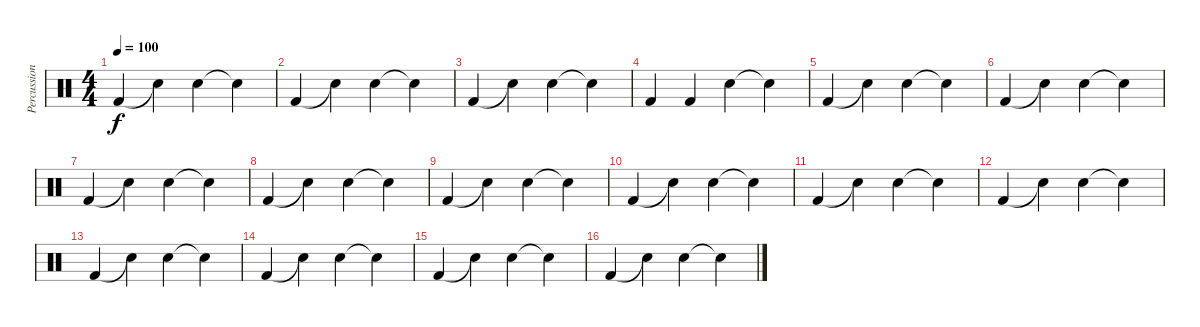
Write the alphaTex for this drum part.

\track ("Percussioni" "Percussion") {instrument percussion}
\staff {score}
\articulation defaults
\ts (4 4)
\tempo 100
\clef neutral
\ks c "Kick (hit) 2".4{dy f} "Snare (hit)"{t}.4 "Snare (hit) 2".4 "Snare (hit)"{t}.4
|
"Kick (hit) 2".4 "Snare (hit)"{t}.4 "Snare (hit) 2".4 "Snare (hit)"{t}.4 |
"Kick (hit) 2".4 "Snare (hit)"{t}.4 "Snare (hit) 2".4 "Snare (hit)"{t}.4 |
"Kick (hit) 2".4 "Kick (hit) 2".4 "Snare (hit) 2".4 "Snare (hit)"{t}.4 |
"Kick (hit) 2".4 "Snare (hit)"{t}.4 "Snare (hit) 2".4 "Snare (hit)"{t}.4 |
"Kick (hit) 2".4 "Snare (hit)"{t}.4 "Snare (hit) 2".4 "Snare (hit)"{t}.4 |
"Kick (hit) 2".4 "Snare (hit)"{t}.4 "Snare (hit) 2".4 "Snare (hit)"{t}.4 |
"Kick (hit) 2".4 "Snare (hit)"{t}.4 "Snare (hit) 2".4 "Snare (hit)"{t}.4 |
"Kick (hit) 2".4 "Snare (hit)"{t}.4 "Snare (hit) 2".4 "Snare (hit)"{t}.4 |
"Kick (hit) 2".4 "Snare (hit)"{t}.4 "Snare (hit) 2".4 "Snare (hit)"{t}.4 |
"Kick (hit) 2".4 "Snare (hit)"{t}.4 "Snare (hit) 2".4 "Snare (hit)"{t}.4 |
"Kick (hit) 2".4 "Snare (hit)"{t}.4 "Snare (hit) 2".4 "Snare (hit)"{t}.4 |
"Kick (hit) 2".4 "Snare (hit)"{t}.4 "Snare (hit) 2".4 "Snare (hit)"{t}.4 |
"Kick (hit) 2".4 "Snare (hit)"{t}.4 "Snare (hit) 2".4 "Snare (hit)"{t}.4 |
"Kick (hit) 2".4 "Snare (hit)"{t}.4 "Snare (hit) 2".4 "Snare (hit)"{t}.4 |
"Kick (hit) 2".4 "Snare (hit)"{t}.4 "Snare (hit) 2".4 "Snare (hit)"{t}.4
